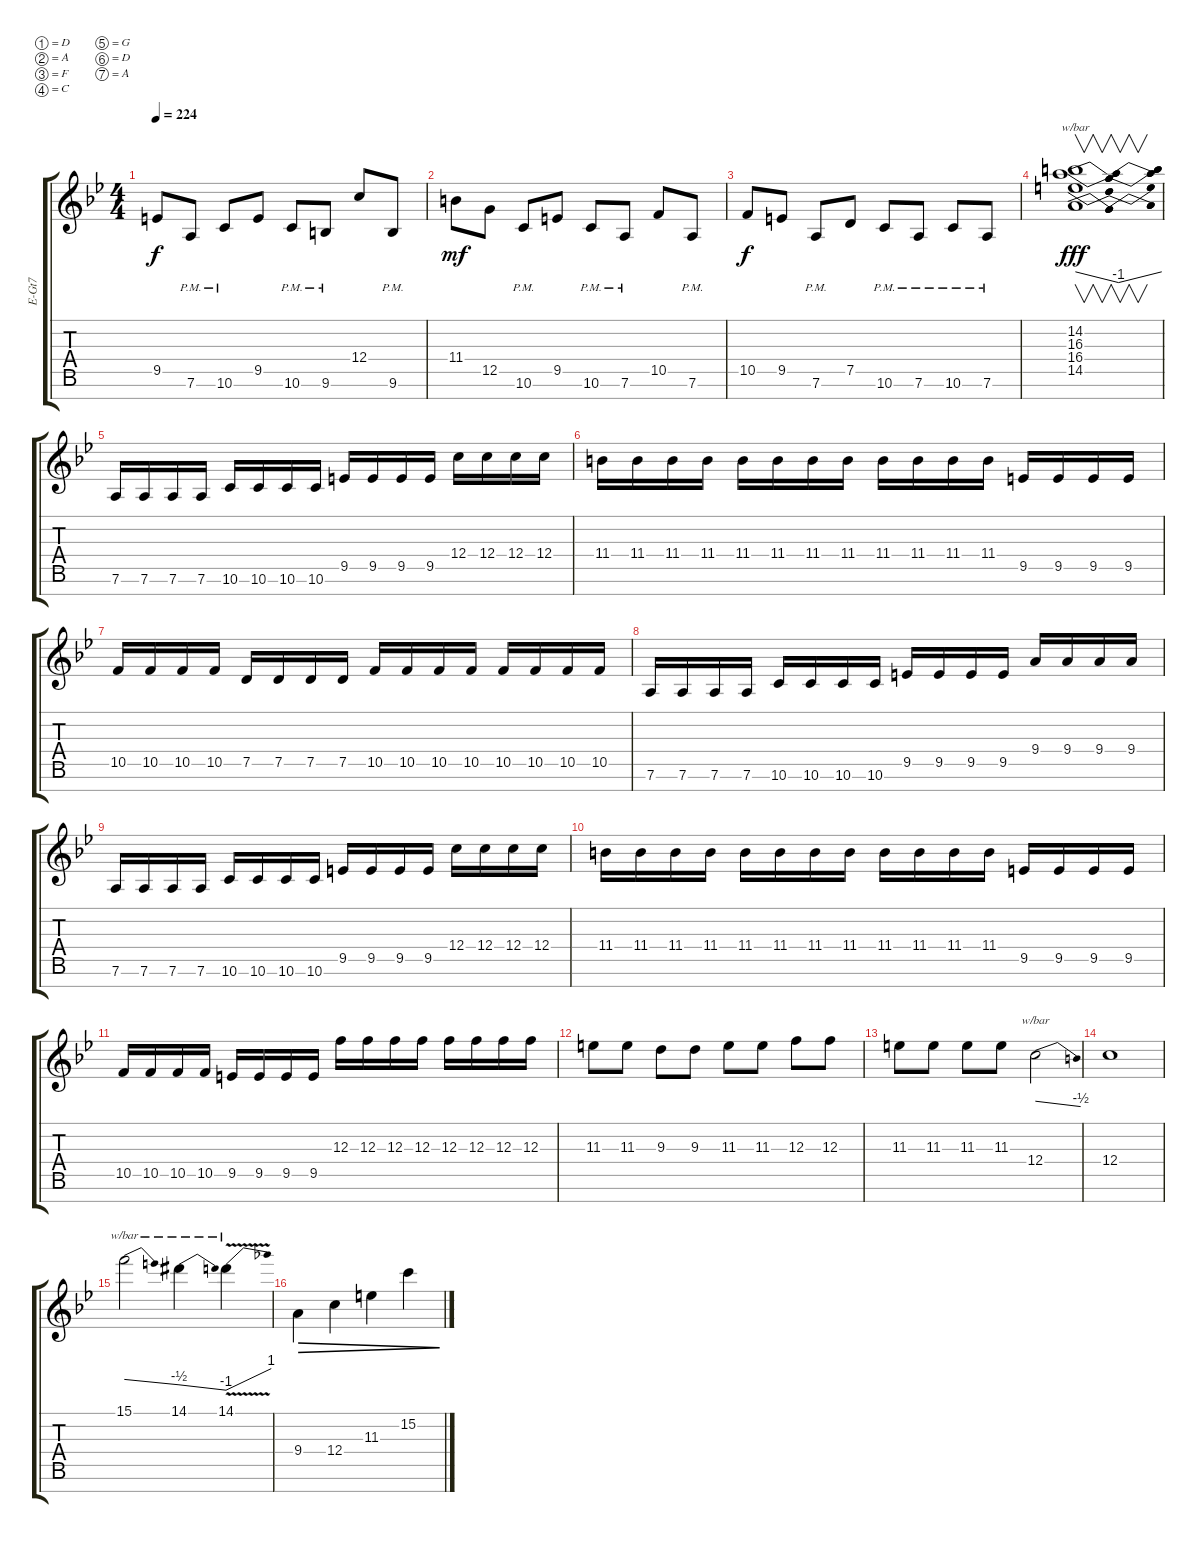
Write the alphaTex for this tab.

\defaultSystemsLayout 4
\bracketExtendMode groupsimilarinstruments
\otherSystemsTrackNameOrientation horizontal
\track ("Electric Guitar" "E-Gt7") {instrument distortionguitar}
\staff {score tabs}
\tuning (D4 A3 F3 C3 G2 D2 A1)
\ts (4 4)
\tempo 224
\clef g2
\ks bb
9.5{acc #}.8{dy f beam Up} 7.6{pm acc forcenatural}.8{beam Up} 10.6{pm acc forcenatural}.8{beam Up} 9.5{acc #}.8{beam Up} 10.6{pm acc forcenatural}.8{beam Up} 9.6{pm acc #}.8{beam Up} 12.4{acc forcenatural}.8{beam Up} 9.6{pm acc #}.8{beam Up} |
11.4{acc #}.8{dy mf beam Down} 12.5{acc forcenatural}.8{beam Down} 10.6{pm acc forcenatural}.8{beam Up} 9.5{acc #}.8{beam Up} 10.6{pm acc forcenatural}.8{beam Up} 7.6{pm acc forcenatural}.8{beam Up} 10.5{acc forcenatural}.8{beam Up} 7.6{pm acc forcenatural}.8{beam Up} |
10.5{acc forcenatural}.8{dy f beam Up} 9.5{acc #}.8{beam Up} 7.6{pm acc forcenatural}.8{beam Up} 7.5{acc forcenatural}.8{beam Up} 10.6{pm acc forcenatural}.8{beam Up} 7.6{pm acc forcenatural}.8{beam Up} 10.6{pm acc forcenatural}.8{beam Up} 7.6{pm acc forcenatural}.8{beam Up} |
(16.3{acc forcenatural} 14.5{acc forcenatural} 16.4{acc #} 14.2{acc #}).1{v tbe (dip default 0 0 15 -4 30 0) dy fff beam Down} |
7.6{acc forcenatural}.16{beam Up} 7.6{acc forcenatural}.16{beam Up} 7.6{acc forcenatural}.16{beam Up} 7.6{acc forcenatural}.16{beam Up} 10.6{acc forcenatural}.16{beam Up} 10.6{acc forcenatural}.16{beam Up} 10.6{acc forcenatural}.16{beam Up} 10.6{acc forcenatural}.16{beam Up} 9.5{acc #}.16{beam Up} 9.5{acc #}.16{beam Up} 9.5{acc #}.16{beam Up} 9.5{acc #}.16{beam Up} 12.4{acc forcenatural}.16{beam Down} 12.4{acc forcenatural}.16{beam Down} 12.4{acc forcenatural}.16{beam Down} 12.4{acc forcenatural}.16{beam Down} |
11.4{acc #}.16{beam Down} 11.4{acc #}.16{beam Down} 11.4{acc #}.16{beam Down} 11.4{acc #}.16{beam Down} 11.4{acc #}.16{beam Down} 11.4{acc #}.16{beam Down} 11.4{acc #}.16{beam Down} 11.4{acc #}.16{beam Down} 11.4{acc #}.16{beam Down} 11.4{acc #}.16{beam Down} 11.4{acc #}.16{beam Down} 11.4{acc #}.16{beam Down} 9.5{acc #}.16{beam Up} 9.5{acc #}.16{beam Up} 9.5{acc #}.16{beam Up} 9.5{acc #}.16{beam Up} |
10.5{acc forcenatural}.16{beam Up} 10.5{acc forcenatural}.16{beam Up} 10.5{acc forcenatural}.16{beam Up} 10.5{acc forcenatural}.16{beam Up} 7.5{acc forcenatural}.16{beam Up} 7.5{acc forcenatural}.16{beam Up} 7.5{acc forcenatural}.16{beam Up} 7.5{acc forcenatural}.16{beam Up} 10.5{acc forcenatural}.16{beam Up} 10.5{acc forcenatural}.16{beam Up} 10.5{acc forcenatural}.16{beam Up} 10.5{acc forcenatural}.16{beam Up} 10.5{acc forcenatural}.16{beam Up} 10.5{acc forcenatural}.16{beam Up} 10.5{acc forcenatural}.16{beam Up} 10.5{acc forcenatural}.16{beam Up} |
7.6{acc forcenatural}.16{beam Up} 7.6{acc forcenatural}.16{beam Up} 7.6{acc forcenatural}.16{beam Up} 7.6{acc forcenatural}.16{beam Up} 10.6{acc forcenatural}.16{beam Up} 10.6{acc forcenatural}.16{beam Up} 10.6{acc forcenatural}.16{beam Up} 10.6{acc forcenatural}.16{beam Up} 9.5{acc #}.16{beam Up} 9.5{acc #}.16{beam Up} 9.5{acc #}.16{beam Up} 9.5{acc #}.16{beam Up} 9.4{acc forcenatural}.16{beam Up} 9.4{acc forcenatural}.16{beam Up} 9.4{acc forcenatural}.16{beam Up} 9.4{acc forcenatural}.16{beam Up} |
7.6{acc forcenatural}.16{beam Up} 7.6{acc forcenatural}.16{beam Up} 7.6{acc forcenatural}.16{beam Up} 7.6{acc forcenatural}.16{beam Up} 10.6{acc forcenatural}.16{beam Up} 10.6{acc forcenatural}.16{beam Up} 10.6{acc forcenatural}.16{beam Up} 10.6{acc forcenatural}.16{beam Up} 9.5{acc #}.16{beam Up} 9.5{acc #}.16{beam Up} 9.5{acc #}.16{beam Up} 9.5{acc #}.16{beam Up} 12.4{acc forcenatural}.16{beam Down} 12.4{acc forcenatural}.16{beam Down} 12.4{acc forcenatural}.16{beam Down} 12.4{acc forcenatural}.16{beam Down} |
11.4{acc #}.16{beam Down} 11.4{acc #}.16{beam Down} 11.4{acc #}.16{beam Down} 11.4{acc #}.16{beam Down} 11.4{acc #}.16{beam Down} 11.4{acc #}.16{beam Down} 11.4{acc #}.16{beam Down} 11.4{acc #}.16{beam Down} 11.4{acc #}.16{beam Down} 11.4{acc #}.16{beam Down} 11.4{acc #}.16{beam Down} 11.4{acc #}.16{beam Down} 9.5{acc #}.16{beam Up} 9.5{acc #}.16{beam Up} 9.5{acc #}.16{beam Up} 9.5{acc #}.16{beam Up} |
10.5{acc forcenatural}.16{beam Up} 10.5{acc forcenatural}.16{beam Up} 10.5{acc forcenatural}.16{beam Up} 10.5{acc forcenatural}.16{beam Up} 9.5{acc #}.16{beam Up} 9.5{acc #}.16{beam Up} 9.5{acc #}.16{beam Up} 9.5{acc #}.16{beam Up} 12.3{acc forcenatural}.16{beam Down} 12.3{acc forcenatural}.16{beam Down} 12.3{acc forcenatural}.16{beam Down} 12.3{acc forcenatural}.16{beam Down} 12.3{acc forcenatural}.16{beam Down} 12.3{acc forcenatural}.16{beam Down} 12.3{acc forcenatural}.16{beam Down} 12.3{acc forcenatural}.16{beam Down} |
11.3{acc #}.8{beam Down} 11.3{acc #}.8{beam Down} 9.3{acc forcenatural}.8{beam Down} 9.3{acc forcenatural}.8{beam Down} 11.3{acc #}.8{beam Down} 11.3{acc #}.8{beam Down} 12.3{acc forcenatural}.8{beam Down} 12.3{acc forcenatural}.8{beam Down} |
11.3{acc #}.8{beam Down} 11.3{acc #}.8{beam Down} 11.3{acc #}.8{beam Down} 11.3{acc #}.8{beam Down} 12.4{acc forcenatural}.2{tbe (dive default 0 0 45 -2) beam Down} |
12.4{acc forcenatural}.1{beam Down} |
15.1{acc forcenatural}.2{tbe (dive default 0 0 45 -2) beam Down} 14.1{acc #}.4{tbe (dive default 0 -2 44.4 -4) beam Down} 14.1{v acc #}.4{tbe (dive default 0 -4 45 4) beam Down} |
9.4{acc forcenatural}.4{dec beam Down} 12.4{acc forcenatural}.4{dec beam Down} 11.3{acc #}.4{dec beam Down} 15.2{acc forcenatural}.4{dec beam Down}
